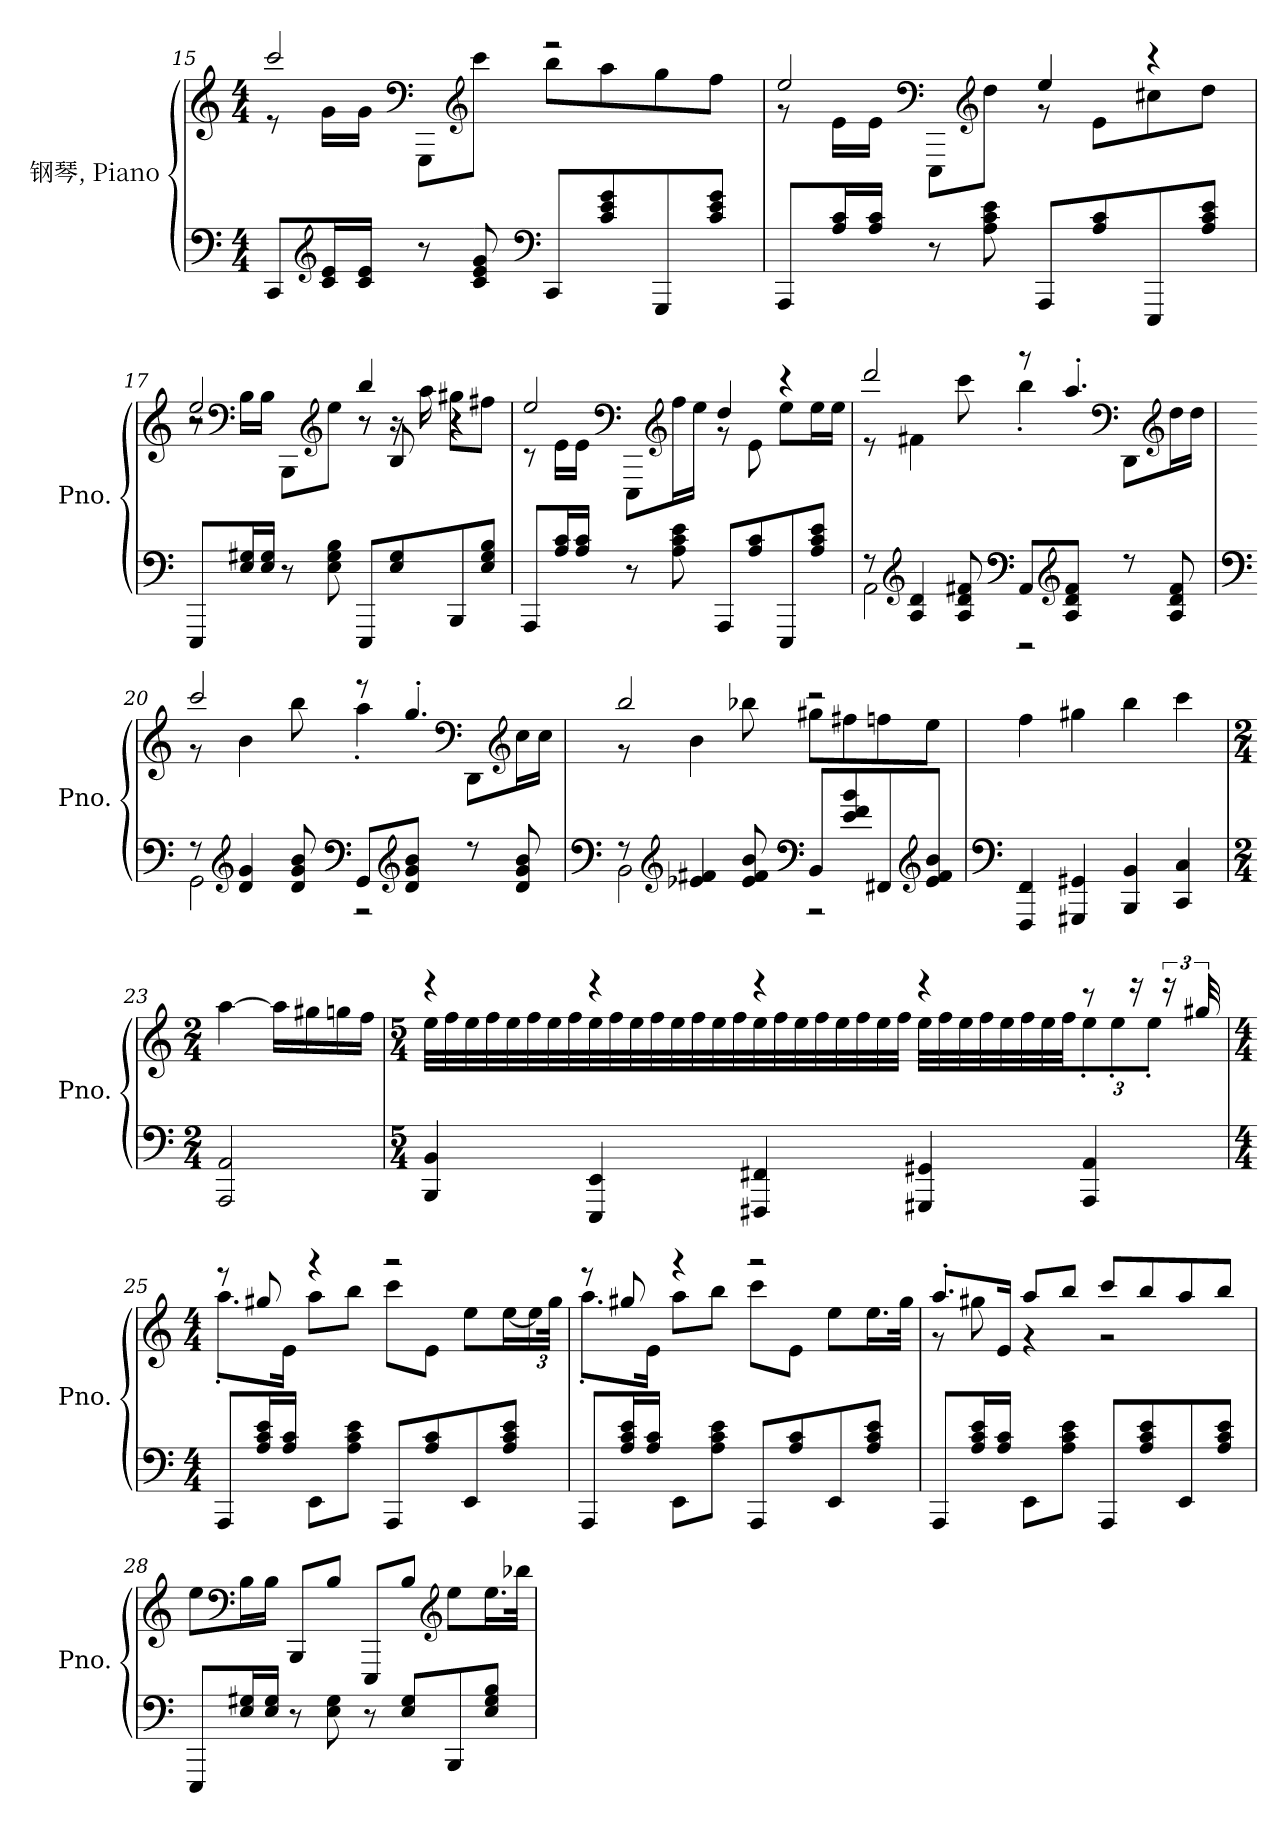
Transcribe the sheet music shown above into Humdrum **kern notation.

**kern	**kern
*part1	*part1
*staff2	*staff1
*I"钢琴, Piano	*
*I'Pno.	*
!!LO:LB:g=z
*clefF4	*clefG2
*k[]	*k[]
*M4/4	*M4/4
=15	=15
*	*^
8CC/L	2ccc/	8r
*clefG2	*	*
16c/ 16e/L	.	16g\LL
16c/ 16e/JJ	.	16g\JJ
*	*clefF4	*
8r	.	8GGG\L
*	*clefG2	*
8c/ 8e/ 8g/	.	8ccc\J
*clefF4	*	*
8CC/L	2r	8bb\L
8c/ 8e/ 8g/	.	8aa\
8GGG/	.	8gg\
8c/ 8e/ 8g/J	.	8ff\J
=16	=16	=16
8AAA/L	2ee/	8r
16A/ 16c/L	.	16e\LL
16A/ 16c/JJ	.	16e\JJ
*	*clefF4	*
8r	.	8EEE\L
*	*clefG2	*
8A\ 8c\ 8e\	.	8dd\J
8AAA/L	4ee/	8r
8A/ 8c/	.	8e\L
8EEE/	4r	8cc#X\
8A/ 8c/ 8e/J	.	8dd\J
!!LO:PB:g=z
=17	=17	=17
*	*	*^
8EEE/L	2ee/	8r	2r
*	*clefF4	*	*
16E/ 16G#X/L	.	16B\LL	.
16E/ 16G#/JJ	.	16B\JJ	.
8r	.	8BBB\L	.
*	*clefG2	*	*
8E\ 8G#\ 8B\	.	8ee\J	.
8EEE/L	4bb/	8r	8r
8E/ 8G#/	.	16r	8B/
.	.	16aa\	.
8BBB/	4r	8gg#X\L	4r
8E/ 8G#/ 8B/J	.	8ff#X\J	.
*	*	*v	*v
=18	=18	=18
8AAA/L	2ee/	8r
16A/ 16c/L	.	16e\LL
16A/ 16c/JJ	.	16e\JJ
*	*clefF4	*
8r	.	8EEE\L
*	*clefG2	*
8A\ 8c\ 8e\	.	16ff\L
.	.	16ee\JJ
8AAA/L	4dd/	8r
8A/ 8c/	.	8e\
8EEE/	4r	8ee\L
8A/ 8c/ 8e/J	.	16ee\L
.	.	16ee\JJ
!!LO:LB:g=z	!!
=19	=19	=19
*^	*	*
8r	2AA\	2ddd/	8r
*clefG2	*	*	*
4A/ 4d/	.	.	4f#X\
8A/ 8d/ 8f#X/	.	.	8ccc\
*clefF4	*	*	*
8AA/L	2r	8r	4bb'\
*clefG2	*	*	*
8A/ 8d/ 8f#/J	.	4.aa'/	.
*	*	*clefF4	*
8r	.	.	8DD\L
*	*	*clefG2	*
8A/ 8d/ 8f#/	.	.	16dd\L
.	.	.	16dd\JJ
=20	=20	=20	=20
*clefF4	*	*	*
8r	2GG\	2ccc/	8r
*clefG2	*	*	*
4d/ 4g/	.	.	4b\
8d/ 8g/ 8b/	.	.	8bb\
*clefF4	*	*	*
8GG/L	2r	8r	4aa'\
*clefG2	*	*	*
8d/ 8g/ 8b/J	.	4.gg'/	.
*	*	*clefF4	*
8r	.	.	8DD\L
*	*	*clefG2	*
8d/ 8g/ 8b/	.	.	16cc\L
.	.	.	16cc\JJ
!!LO:LB:g=z	!!
=21	=21	=21	=21
*clefF4	*	*	*
8r	2BB\	2bb/	8r
*clefG2	*	*	*
4e-X/ 4f#X/	.	.	4b\
8e-/ 8f#/ 8b/	.	.	8bb-X\
*clefF4	*	*	*
8BB/L	2r	2r	8gg#X\L
8e-/ 8f#/ 8b/	.	.	8ff#X\
8FF#X/	.	.	8ffn\
*clefG2	*	*	*
8e-/ 8f#/ 8b/J	.	.	8ee\J
*v	*v	*	*
*	*v	*v
=22	=22
*clefF4	*
4FFF/ 4FF/	4ff\
4GGG#X/ 4GG#X/	4gg#X\
4BBB/ 4BB/	4bb\
4CC/ 4C/	4ccc\
=23	=23
*M2/4	*M2/4
2AAA/ 2AA/	[4aa\
.	16aa\LL]
.	16gg#X\
.	16ggn\
.	16ff\JJ
!!LO:LB:g=z
=24	=24
*M5/4	*M5/4
*	*^
4BBB/ 4BB/	4r	32ee\LLL
.	.	32ff\
.	.	32ee\
.	.	32ff\
.	.	32ee\
.	.	32ff\
.	.	32ee\
.	.	32ff\
4EEE/ 4EE/	4r	32ee\
.	.	32ff\
.	.	32ee\
.	.	32ff\
.	.	32ee\
.	.	32ff\
.	.	32ee\
.	.	32ff\
4FFF#X/ 4FF#X/	4r	32ee\
.	.	32ff\
.	.	32ee\
.	.	32ff\
.	.	32ee\
.	.	32ff\
.	.	32ee\
.	.	32ff\JJJ
4GGG#X/ 4GG#X/	4r	32ee\LLL
.	.	32ff\
.	.	32ee\
.	.	32ff\
.	.	32ee\
.	.	32ff\
.	.	32ee\
.	.	32ff\JJ
*	*	*Xbrackettup
4AAA/ 4AA/	8r	12ee'\
.	.	12ee'\
.	16r	.
.	.	12ee'\J
*	*brackettup	*
.	24r	.
.	48gg#X/	.
!!LO:LB:g=z	!!
=25	=25	=25
*M4/4	*M4/4	*
8AAA/L	8r	8.aa'\L
16A/ 16c/ 16e/L	8gg#X/	.
16A/ 16c/JJ	.	16e\Jk
8EE\L	4r	8aa\L
8A\ 8c\ 8e\J	.	8bb\J
8AAA/L	2r	8ccc\L
8A/ 8c/	.	8e\J
8EE/	.	8ee\L
8A/ 8c/ 8e/J	.	[16ee\L
*	*	*Xbrackettup
.	.	24ee\]
.	.	48gg#\JJk
=26	=26	=26
8AAA/L	8r	8.aa'\L
16A/ 16c/ 16e/L	8gg#X/	.
16A/ 16c/JJ	.	16e\Jk
8EE\L	4r	8aa\L
8A\ 8c\ 8e\J	.	8bb\J
8AAA/L	2r	8ccc\L
8A/ 8c/	.	8e\J
8EE/	.	8ee\L
8A/ 8c/ 8e/J	.	16.ee\L
.	.	32gg#\JJk
=27	=27	=27
8AAA/L	8.aa'/L	8r
16A/ 16c/ 16e/L	.	8gg#X\
16A/ 16c/JJ	16e/Jk	.
8EE\L	8aa/L	4r
8A\ 8c\ 8e\J	8bb/J	.
8AAA/L	8ccc/L	2r
8A/ 8c/ 8e/	8bb/	.
8EE/	8aa/	.
8A/ 8c/ 8e/J	8bb/J	.
*	*v	*v
!!LO:LB:g=z
=28	=28
8EEE/L	8ee\L
*	*clefF4
16E/ 16G#X/L	16B\L
16E/ 16G#/JJ	16B\JJ
8r	8BBB/L
8E\ 8G#\	8B/J
8r	8EEE/L
8E/ 8G#/L	8B/J
*	*clefG2
8BBB/	8ee\L
8E/ 8G#/ 8B/J	16.ee\L
.	32bb-X\JJk
=	=
*-	*-
